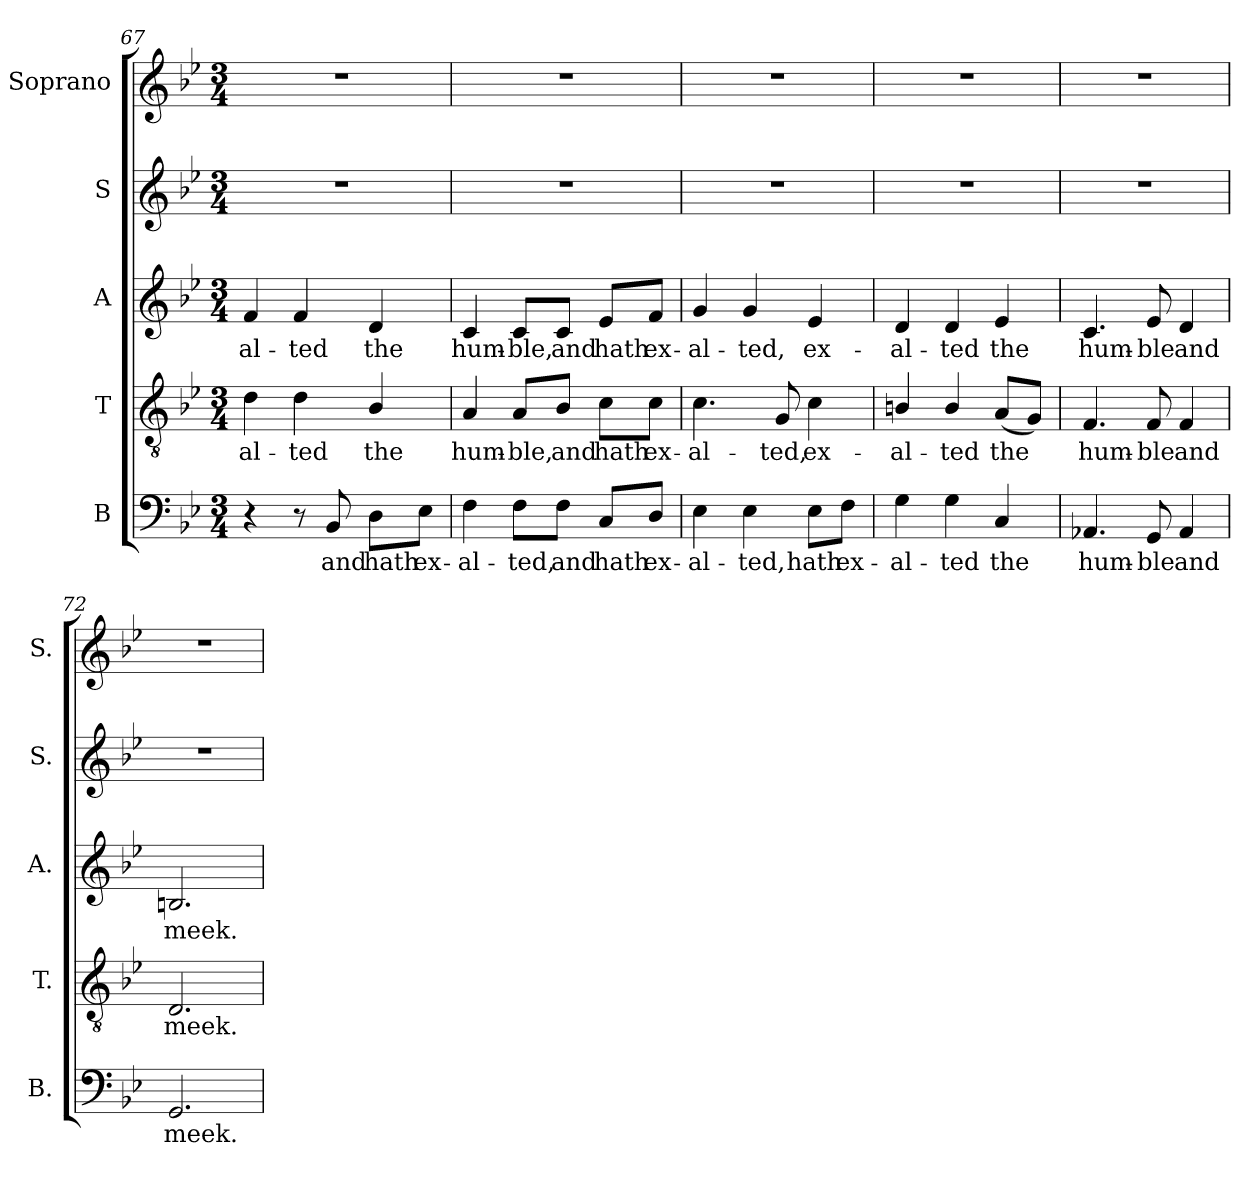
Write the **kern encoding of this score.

**kern	**text	**kern	**text	**kern	**text	**kern	**kern
*part5	*part5	*part4	*part4	*part3	*part3	*part2	*part1
*staff5	*staff5	*staff4	*staff4	*staff3	*staff3	*staff2	*staff1
*I"B	*	*I"T	*	*I"A	*	*I"S	*I"Soprano
*I'B.	*	*I'T.	*	*I'A.	*	*I'S.	*I'S.
*clefF4	*	*clefGv2	*	*clefG2	*	*clefG2	*clefG2
*	*	*ITrd7c12	*	*	*	*	*
*k[b-e-]	*	*k[b-e-]	*	*k[b-e-]	*	*k[b-e-]	*k[b-e-]
*B-:	*	*B-:	*	*B-:	*	*B-:	*B-:
*M3/4	*	*M3/4	*	*M3/4	*	*M3/4	*M3/4
=67	=67	=67	=67	=67	=67	=67	=67
!	!	!	!LO:LY:b:color=#000000	!	!	!	!
!	!	!	!	!	!LO:LY:b:color=#000000	!LO:N:vis=1	!LO:N:vis=1
4r	.	4Di\	-al-	4fi/	-al-	2.r	2.r
!	!	!	!LO:LY:b:color=#000000	!	!	!	!
!	!	!	!	!	!LO:LY:b:color=#000000	!	!
8r	.	4Di\	-ted	4fi/	-ted	.	.
!	!LO:LY:b:color=#000000	!	!	!	!	!	!
8BB-i/	and	.	.	.	.	.	.
!	!LO:LY:b:color=#000000	!	!	!	!	!	!
!	!	!	!LO:LY:b:color=#000000	!	!	!	!
!	!	!	!	!	!LO:LY:b:color=#000000	!	!
8Di\L	hath	4BB-i/	the	4di/	the	.	.
!	!LO:LY:b:color=#000000	!	!	!	!	!	!
8E-i\J	ex-	.	.	.	.	.	.
!!LO:LB:g=z
=68	=68	=68	=68	=68	=68	=68	=68
!	!LO:LY:b:color=#000000	!	!	!	!	!	!
!	!	!	!LO:LY:b:color=#000000	!	!	!	!
!	!	!	!	!	!LO:LY:b:color=#000000	!LO:N:vis=1	!LO:N:vis=1
4Fi\	-al-	4AAi/	hum-	4ci/	hum-	2.r	2.r
!	!LO:LY:b:color=#000000	!	!	!	!	!	!
!	!	!	!LO:LY:b:color=#000000	!	!	!	!
!	!	!	!	!	!LO:LY:b:color=#000000	!	!
8Fi\L	-ted,	8AAi/L	-ble,	8ci/L	-ble,	.	.
!	!LO:LY:b:color=#000000	!	!	!	!	!	!
!	!	!	!LO:LY:b:color=#000000	!	!	!	!
!	!	!	!	!	!LO:LY:b:color=#000000	!	!
8Fi\J	and	8BB-i/J	and	8ci/J	and	.	.
!	!LO:LY:b:color=#000000	!	!	!	!	!	!
!	!	!	!LO:LY:b:color=#000000	!	!	!	!
!	!	!	!	!	!LO:LY:b:color=#000000	!	!
8Ci/L	hath	8Ci\L	hath	8e-i/L	hath	.	.
!	!LO:LY:b:color=#000000	!	!	!	!	!	!
!	!	!	!LO:LY:b:color=#000000	!	!	!	!
!	!	!	!	!	!LO:LY:b:color=#000000	!	!
8Di/J	ex-	8Ci\J	ex-	8fi/J	ex-	.	.
=69	=69	=69	=69	=69	=69	=69	=69
!	!LO:LY:b:color=#000000	!	!	!	!	!	!
!	!	!	!LO:LY:b:color=#000000	!	!	!	!
!	!	!	!	!	!LO:LY:b:color=#000000	!LO:N:vis=1	!LO:N:vis=1
4E-i\	-al-	4.Ci\	-al-	4gi/	-al-	2.r	2.r
!	!LO:LY:b:color=#000000	!	!	!	!	!	!
!	!	!	!	!	!LO:LY:b:color=#000000	!	!
4E-i\	-ted,	.	.	4gi/	-ted,	.	.
!	!	!	!LO:LY:b:color=#000000	!	!	!	!
.	.	8GGi/	-ted,	.	.	.	.
!	!LO:LY:b:color=#000000	!	!	!	!	!	!
!	!	!	!LO:LY:b:color=#000000	!	!	!	!
!	!	!	!	!	!LO:LY:b:color=#000000	!	!
8E-i\L	hath	4Ci\	ex-	4e-i/	ex-	.	.
!	!LO:LY:b:color=#000000	!	!	!	!	!	!
8Fi\J	ex-	.	.	.	.	.	.
=70	=70	=70	=70	=70	=70	=70	=70
!	!LO:LY:b:color=#000000	!	!	!	!	!	!
!	!	!	!LO:LY:b:color=#000000	!	!	!	!
!	!	!	!	!	!LO:LY:b:color=#000000	!LO:N:vis=1	!LO:N:vis=1
4Gi\	-al-	4BBni/	-al-	4di/	-al-	2.r	2.r
!	!LO:LY:b:color=#000000	!	!	!	!	!	!
!	!	!	!LO:LY:b:color=#000000	!	!	!	!
!	!	!	!	!	!LO:LY:b:color=#000000	!	!
4Gi\	-ted	4BBi/	-ted	4di/	-ted	.	.
!	!LO:LY:b:color=#000000	!	!	!	!	!	!
!	!	!	!LO:LY:b:color=#000000	!	!	!	!
!	!	!	!	!	!LO:LY:b:color=#000000	!	!
4Ci/	the	(8AAi/L	the	4e-i/	the	.	.
.	.	8GGi/J)	.	.	.	.	.
=71	=71	=71	=71	=71	=71	=71	=71
!	!LO:LY:b:color=#000000	!	!	!	!	!	!
!	!	!	!LO:LY:b:color=#000000	!	!	!	!
!	!	!	!	!	!LO:LY:b:color=#000000	!LO:N:vis=1	!LO:N:vis=1
4.AA-Xi/	hum-	4.FFi/	hum-	4.ci/	hum-	2.r	2.r
!	!LO:LY:b:color=#000000	!	!	!	!	!	!
!	!	!	!LO:LY:b:color=#000000	!	!	!	!
!	!	!	!	!	!LO:LY:b:color=#000000	!	!
8GGi/	-ble	8FFi/	-ble	8e-i/	-ble	.	.
!	!LO:LY:b:color=#000000	!	!	!	!	!	!
!	!	!	!LO:LY:b:color=#000000	!	!	!	!
!	!	!	!	!	!LO:LY:b:color=#000000	!	!
4AA-i/	and	4FFi/	and	4di/	and	.	.
=72	=72	=72	=72	=72	=72	=72	=72
!	!LO:LY:b:color=#000000	!	!	!	!	!	!
!	!	!	!LO:LY:b:color=#000000	!	!	!	!
!	!	!	!	!	!LO:LY:b:color=#000000	!LO:N:vis=1	!LO:N:vis=1
2.GGi/	meek.	2.DDi/	meek.	2.Bni/	meek.	2.r	2.r
=	=	=	=	=	=	=	=
*-	*-	*-	*-	*-	*-	*-	*-
